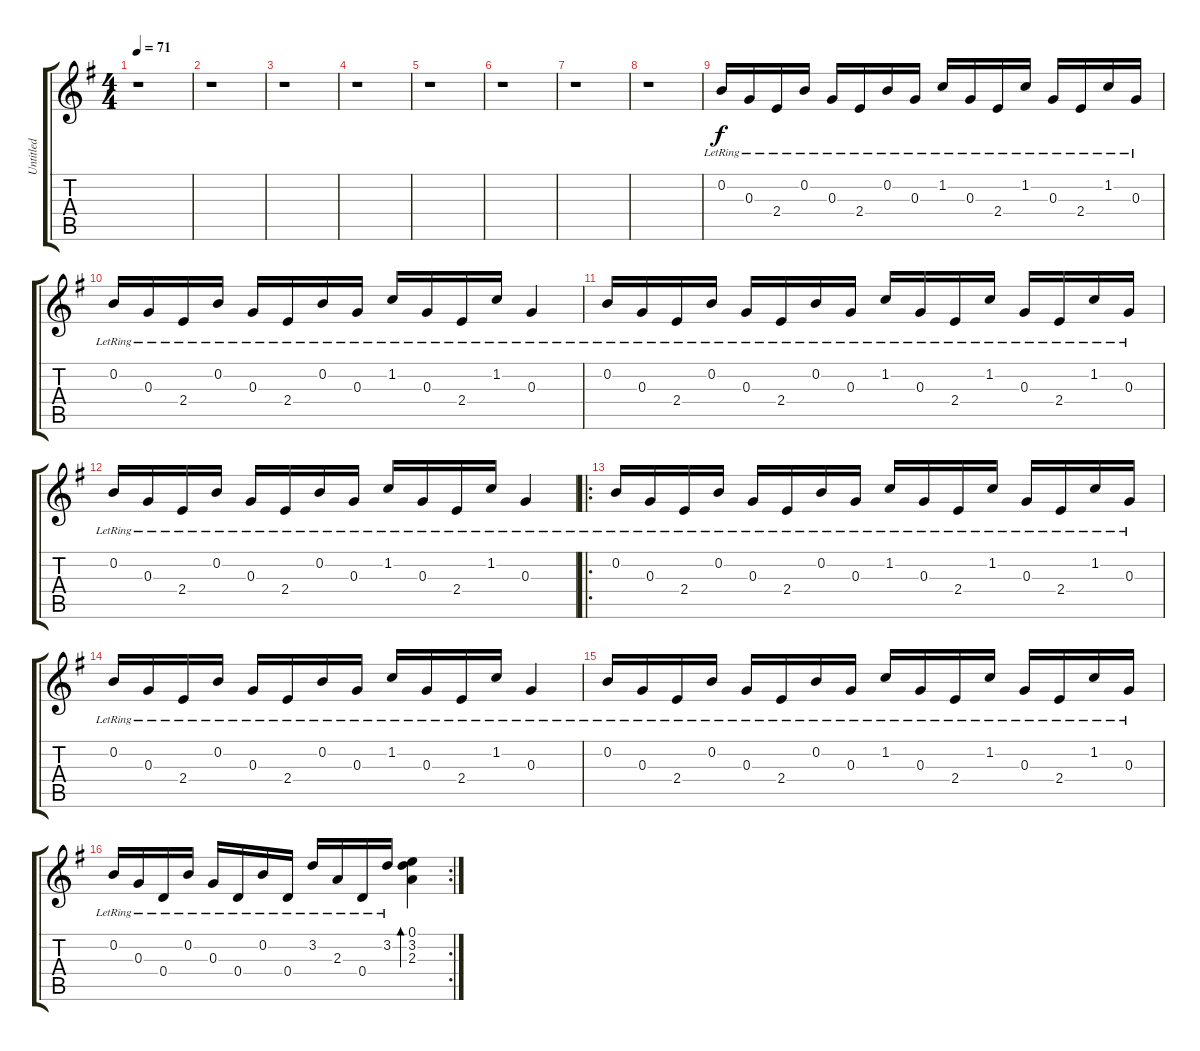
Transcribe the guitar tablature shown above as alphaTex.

\track ("Untitled" "Untitled") {instrument acousticguitarnylon}
\staff {score tabs}
\tuning (E4 B3 G3 D3 A2 E2) {hide}
\ts (4 4)
\tempo 71
\clef g2
\ks g
r.1{dy f instrument acousticguitarnylon} |
r.1 |
r.1 |
r.1 |
r.1 |
r.1 |
r.1 |
r.1 |
0.2{lr}.16 0.3{lr}.16 2.4{lr}.16 0.2{lr}.16 0.3{lr}.16 2.4{lr}.16 0.2{lr}.16 0.3{lr}.16 1.2{lr}.16 0.3{lr}.16 2.4{lr}.16 1.2{lr}.16 0.3{lr}.16 2.4{lr}.16 1.2{lr}.16 0.3{lr}.16 |
0.2{lr}.16 0.3{lr}.16 2.4{lr}.16 0.2{lr}.16 0.3{lr}.16 2.4{lr}.16 0.2{lr}.16 0.3{lr}.16 1.2{lr}.16 0.3{lr}.16 2.4{lr}.16 1.2{lr}.16 0.3{lr}.4 |
0.2{lr}.16 0.3{lr}.16 2.4{lr}.16 0.2{lr}.16 0.3{lr}.16 2.4{lr}.16 0.2{lr}.16 0.3{lr}.16 1.2{lr}.16 0.3{lr}.16 2.4{lr}.16 1.2{lr}.16 0.3{lr}.16 2.4{lr}.16 1.2{lr}.16 0.3{lr}.16 |
0.2{lr}.16 0.3{lr}.16 2.4{lr}.16 0.2{lr}.16 0.3{lr}.16 2.4{lr}.16 0.2{lr}.16 0.3{lr}.16 1.2{lr}.16 0.3{lr}.16 2.4{lr}.16 1.2{lr}.16 0.3{lr}.4 |
\ro
0.2{lr}.16 0.3{lr}.16 2.4{lr}.16 0.2{lr}.16 0.3{lr}.16 2.4{lr}.16 0.2{lr}.16 0.3{lr}.16 1.2{lr}.16 0.3{lr}.16 2.4{lr}.16 1.2{lr}.16 0.3{lr}.16 2.4{lr}.16 1.2{lr}.16 0.3{lr}.16 |
0.2{lr}.16 0.3{lr}.16 2.4{lr}.16 0.2{lr}.16 0.3{lr}.16 2.4{lr}.16 0.2{lr}.16 0.3{lr}.16 1.2{lr}.16 0.3{lr}.16 2.4{lr}.16 1.2{lr}.16 0.3{lr}.4 |
0.2{lr}.16 0.3{lr}.16 2.4{lr}.16 0.2{lr}.16 0.3{lr}.16 2.4{lr}.16 0.2{lr}.16 0.3{lr}.16 1.2{lr}.16 0.3{lr}.16 2.4{lr}.16 1.2{lr}.16 0.3{lr}.16 2.4{lr}.16 1.2{lr}.16 0.3{lr}.16 |
\rc 2
0.2{lr}.16 0.3{lr}.16 0.4{lr}.16 0.2{lr}.16 0.3{lr}.16 0.4{lr}.16 0.2{lr}.16 0.4{lr}.16 3.2{lr}.16 2.3{lr}.16 0.4{lr}.16 3.2{lr}.16 (0.1 3.2 2.3).4{bd 30}
